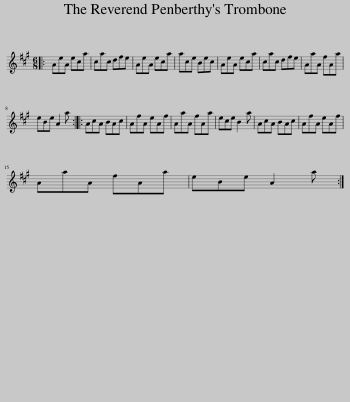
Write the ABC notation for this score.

X:1
L:1/8
M:6/8
I:linebreak $
K:A
V:1 treble
V:1
|: AeA eca | cac dfe | AeA eca | ace Bec | AeA eca | %5
 cac dfe | AaA fAa |$ eBe A2 a :: AcA BAc | AfA eAf | %10
 AaA fAa | ece B2 a | AcA BAc | AfA eAf |$ AaA fAa | %15
 eBe A2 a :| %16
